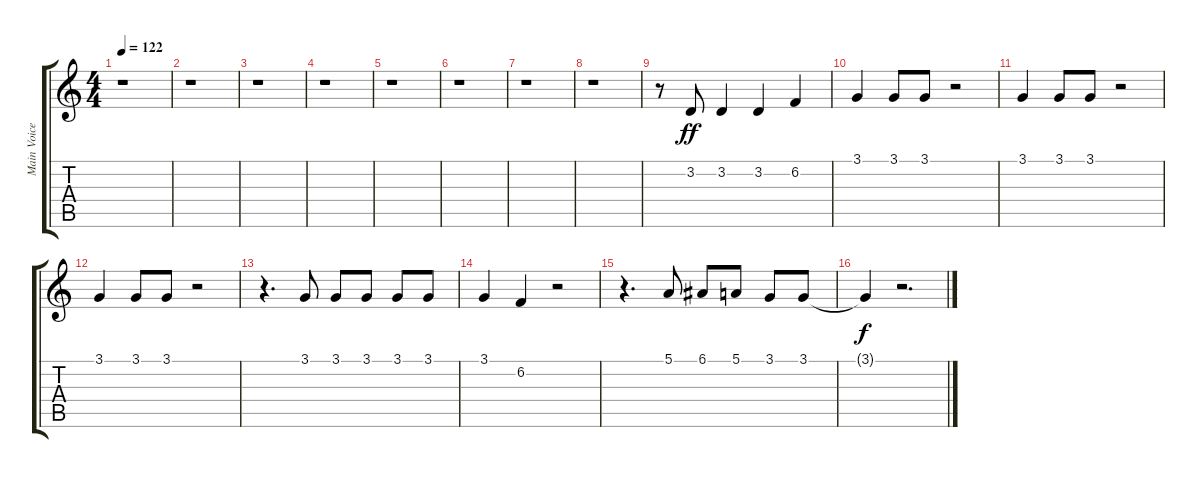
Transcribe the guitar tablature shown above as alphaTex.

\track ("Main Voice" "Main Voice") {instrument pad4choir}
\staff {score tabs}
\tuning (E4 B3 G3 D3 A2 E2) {hide}
\ts (4 4)
\tempo 122
\clef g2
\ks c
r.1{dy f} |
r.1 |
r.1 |
r.1 |
r.1 |
r.1 |
r.1 |
r.1 |
r.8 3.2.8{dy ff} 3.2.4 3.2.4 6.2.4 |
3.1.4 3.1.8 3.1.8 r.2 |
3.1.4 3.1.8 3.1.8 r.2 |
3.1.4 3.1.8 3.1.8 r.2 |
r.4{d} 3.1.8 3.1.8 3.1.8 3.1.8 3.1.8 |
3.1.4 6.2.4 r.2 |
r.4{d} 5.1.8 6.1.8 5.1.8 3.1.8 3.1.8 |
3.1{t}.4{dy f} r.2{d}
